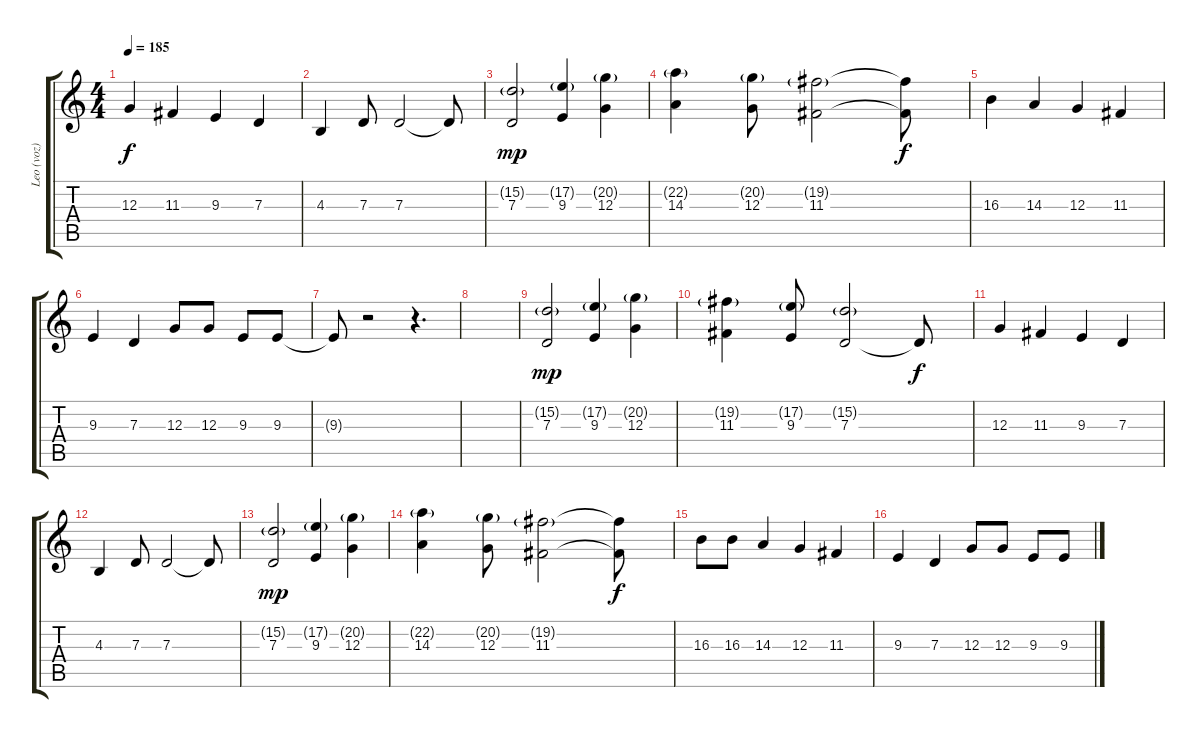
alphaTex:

\track ("Leo (voz)" "Leo (voz)") {instrument altosax}
\staff {score tabs}
\tuning (E4 B3 G3 D3 A2 E2) {hide}
\ts (4 4)
\tempo 185
\clef g2
\ks c
12.3.4{dy f} 11.3.4 9.3.4 7.3.4 |
4.3.4 7.3.8 7.3.2 7.3{t}.8 |
(15.2{g} 7.3).2{dy mp} (17.2{g} 9.3).4 (20.2{g} 12.3).4 |
(22.2{g} 14.3).4 (20.2{g} 12.3).8 (19.2{g} 11.3).2 (19.2{t} 11.3{t}).8{dy f} |
16.3.4 14.3.4 12.3.4 11.3.4 |
9.3.4 7.3.4 12.3.8 12.3.8 9.3.8 9.3.8 |
9.3{t}.8 r.2 r.4{d} |
|
(15.2{g} 7.3).2{dy mp} (17.2{g} 9.3).4 (20.2{g} 12.3).4 |
(19.2{g} 11.3).4 (17.2{g} 9.3).8 (15.2{g} 7.3).2 7.3{t}.8{dy f} |
12.3.4 11.3.4 9.3.4 7.3.4 |
4.3.4 7.3.8 7.3.2 7.3{t}.8 |
(15.2{g} 7.3).2{dy mp} (17.2{g} 9.3).4 (20.2{g} 12.3).4 |
(22.2{g} 14.3).4 (20.2{g} 12.3).8 (19.2{g} 11.3).2 (19.2{t} 11.3{t}).8{dy f} |
16.3.8 16.3.8 14.3.4 12.3.4 11.3.4 |
9.3.4 7.3.4 12.3.8 12.3.8 9.3.8 9.3.8
